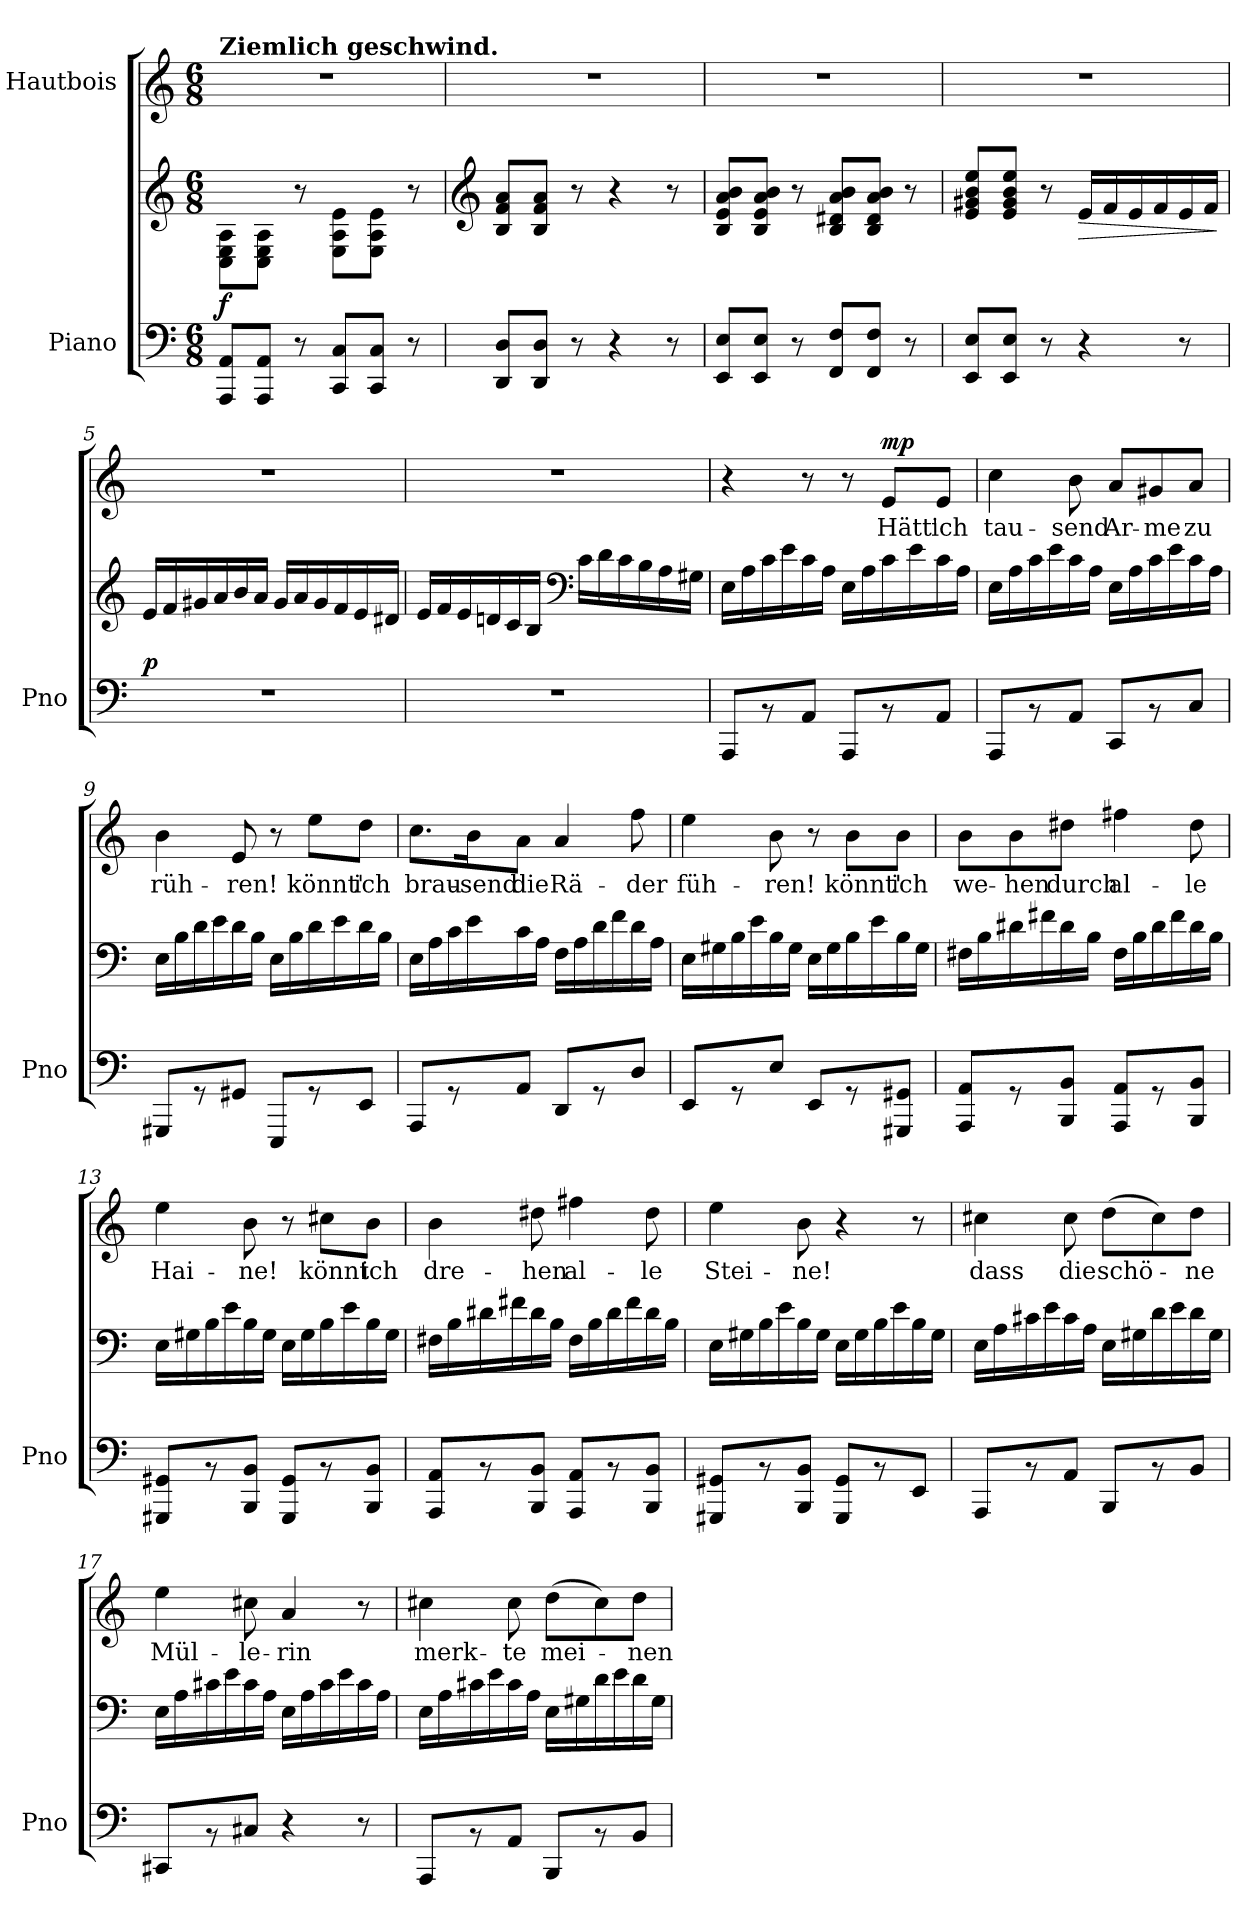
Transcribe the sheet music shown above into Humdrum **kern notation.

**kern	**kern	**dynam	**kern	**text	**dynam
*part2	*part2	*part2	*part1	*part1	*part1
*staff3	*staff2	*staff2/3	*staff1	*staff1	*staff1
*I"Piano	*	*	*I"Hautbois	*	*
*I'Pno	*	*	*	*	*
*clefF4	*clefG2	*	*clefG2	*	*
*k[]	*k[]	*	*k[]	*	*
*M6/8	*M6/8	*	*M6/8	*	*
=1	=1	=1	=1	=1	=1
!	!	!	!LO:TX:a:B:t=Ziemlich geschwind.	!	!
!	!	!LO:DY:a=2	!	!	!
8AAA/ 8AA/L	8C\ 8E\ 8A\L	f	2.r	.	.
8AAA/ 8AA/J	8C\ 8E\ 8A\J	.	.	.	.
8r	8r	.	.	.	.
8CC/ 8C/L	8E\ 8A\ 8e\L	.	.	.	.
8CC/ 8C/J	8E\ 8A\ 8e\J	.	.	.	.
8r	8r	.	.	.	.
=2	=2	=2	=2	=2	=2
*	*clefG2	*	*	*	*
8DD/ 8D/L	8B/ 8f/ 8a/L	.	2.r	.	.
8DD/ 8D/J	8B/ 8f/ 8a/J	.	.	.	.
8r	8r	.	.	.	.
4r	4r	.	.	.	.
8r	8r	.	.	.	.
=3	=3	=3	=3	=3	=3
8EE/ 8E/L	8B/ 8e/ 8a/ 8b/L	.	2.r	.	.
8EE/ 8E/J	8B/ 8e/ 8a/ 8b/J	.	.	.	.
8r	8r	.	.	.	.
8FF/ 8F/L	8B/ 8d#X/ 8a/ 8b/L	.	.	.	.
8FF/ 8F/J	8B/ 8d#/ 8a/ 8b/J	.	.	.	.
8r	8r	.	.	.	.
=4	=4	=4	=4	=4	=4
8EE/ 8E/L	8e/ 8g#X/ 8b/ 8ee/L	.	2.r	.	.
8EE/ 8E/J	8e/ 8g#/ 8b/ 8ee/J	.	.	.	.
8r	8r	.	.	.	.
!	!	!LO:HP:b	!	!	!
4r	16e/LL	>	.	.	.
.	16f/	.	.	.	.
.	16e/	.	.	.	.
.	16f/	.	.	.	.
8r	16e/	.	.	.	.
.	16f/JJ	.	.	.	.
.	.	]	.	.	.
=5	=5	=5	=5	=5	=5
!	!	!LO:DY:a=2	!	!	!
2.r	16e/LL	p	2.r	.	.
.	16f/	.	.	.	.
.	16g#X/	.	.	.	.
.	16a/	.	.	.	.
.	16b/	.	.	.	.
.	16a/JJ	.	.	.	.
.	16g#/LL	.	.	.	.
.	16a/	.	.	.	.
.	16g#/	.	.	.	.
.	16f/	.	.	.	.
.	16e/	.	.	.	.
.	16d#X/JJ	.	.	.	.
!!LO:LB:g=z
=6	=6	=6	=6	=6	=6
2.r	16e/LL	.	2.r	.	.
.	16f/	.	.	.	.
.	16e/	.	.	.	.
.	16dn/	.	.	.	.
.	16c/	.	.	.	.
.	16B/JJ	.	.	.	.
*	*clefF4	*	*	*	*
.	16c\LL	.	.	.	.
.	16d\	.	.	.	.
.	16c\	.	.	.	.
.	16B\	.	.	.	.
.	16A\	.	.	.	.
.	16G#X\JJ	.	.	.	.
=7	=7	=7	=7	=7	=7
8AAA/L	16E\LL	.	4r	.	.
.	16A\	.	.	.	.
8rBB	16c\	.	.	.	.
.	16e\	.	.	.	.
8AA/J	16c\	.	8r	.	.
.	16A\JJ	.	.	.	.
8AAA/L	16E\LL	.	8r	.	.
.	16A\	.	.	.	.
!	!	!	!	!LO:LY:b	!LO:DY:a
8rBB	16c\	.	8e/L	Hätt'	mp
.	16e\	.	.	.	.
!	!	!	!	!LO:LY:b	!
8AA/J	16c\	.	8e/J	ich	.
.	16A\JJ	.	.	.	.
=8	=8	=8	=8	=8	=8
!	!	!	!	!LO:LY:b	!
8AAA/L	16E\LL	.	4cc\	tau-	.
.	16A\	.	.	.	.
8rBB	16c\	.	.	.	.
.	16e\	.	.	.	.
!	!	!	!	!LO:LY:b	!
8AA/J	16c\	.	8b\	-send	.
.	16A\JJ	.	.	.	.
!	!	!	!	!LO:LY:b	!
8CC/L	16E\LL	.	8a/L	Ar-	.
.	16A\	.	.	.	.
!	!	!	!	!LO:LY:b	!
8rBB	16c\	.	8g#X/	-me	.
.	16e\	.	.	.	.
!	!	!	!	!LO:LY:b	!
8C/J	16c\	.	8a/J	zu	.
.	16A\JJ	.	.	.	.
=9	=9	=9	=9	=9	=9
!	!	!	!	!LO:LY:b	!
8GGG#X/L	16E\LL	.	4b\	rüh-	.
.	16B\	.	.	.	.
8rGG	16d\	.	.	.	.
.	16e\	.	.	.	.
!	!	!	!	!LO:LY:b	!
8GG#X/J	16d\	.	8e/	-ren!	.
.	16B\JJ	.	.	.	.
8EEE/L	16E\LL	.	8r	.	.
.	16B\	.	.	.	.
!	!	!	!	!LO:LY:b	!
8rGG	16d\	.	8ee\L	könnt'	.
.	16e\	.	.	.	.
!	!	!	!	!LO:LY:b	!
8EE/J	16d\	.	8dd\J	ich	.
.	16B\JJ	.	.	.	.
!!LO:LB:g=z
=10	=10	=10	=10	=10	=10
!	!	!	!	!LO:LY:b	!
8AAA/L	16E\LL	.	8.cc\L	brau-	.
.	16A\	.	.	.	.
8rGG	16c\	.	.	.	.
!	!	!	!	!LO:LY:b	!
.	16e\	.	16b\K	-send	.
!	!	!	!	!LO:LY:b	!
8AA/J	16c\	.	8a\J	die	.
.	16A\JJ	.	.	.	.
!	!	!	!	!LO:LY:b	!
8DD/L	16F\LL	.	4a/	Rä-	.
.	16A\	.	.	.	.
8rGG	16d\	.	.	.	.
.	16f\	.	.	.	.
!	!	!	!	!LO:LY:b	!
8D/J	16d\	.	8ff\	-der	.
.	16A\JJ	.	.	.	.
=11	=11	=11	=11	=11	=11
!	!	!	!	!LO:LY:b	!
8EE/L	16E\LL	.	4ee\	füh-	.
.	16G#X\	.	.	.	.
8rGG	16B\	.	.	.	.
.	16e\	.	.	.	.
!	!	!	!	!LO:LY:b	!
8E/J	16B\	.	8b\	-ren!	.
.	16G#\JJ	.	.	.	.
8EE/L	16E\LL	.	8r	.	.
.	16G#\	.	.	.	.
!	!	!	!	!LO:LY:b	!
8rGG	16B\	.	8b\L	könnt'	.
.	16e\	.	.	.	.
!	!	!	!	!LO:LY:b	!
8GGG#X/ 8GG#X/J	16B\	.	8b\J	ich	.
.	16G#\JJ	.	.	.	.
=12	=12	=12	=12	=12	=12
!	!	!	!	!LO:LY:b	!
8AAA/ 8AA/L	16F#X\LL	.	8b\L	we-	.
.	16B\	.	.	.	.
!	!	!	!	!LO:LY:b	!
8rGG	16d#X\	.	8b\	-hen	.
.	16f#X\	.	.	.	.
!	!	!	!	!LO:LY:b	!
8BBB/ 8BB/J	16d#\	.	8dd#X\J	durch	.
.	16B\JJ	.	.	.	.
!	!	!	!	!LO:LY:b	!
8AAA/ 8AA/L	16F#\LL	.	4ff#X\	al-	.
.	16B\	.	.	.	.
8rGG	16d#\	.	.	.	.
.	16f#\	.	.	.	.
!	!	!	!	!LO:LY:b	!
8BBB/ 8BB/J	16d#\	.	8dd#\	-le	.
.	16B\JJ	.	.	.	.
=13	=13	=13	=13	=13	=13
!	!	!	!	!LO:LY:b	!
8GGG#X/ 8GG#X/L	16E\LL	.	4ee\	Hai-	.
.	16G#X\	.	.	.	.
8rBB	16B\	.	.	.	.
.	16e\	.	.	.	.
!	!	!	!	!LO:LY:b	!
8BBB/ 8BB/J	16B\	.	8b\	-ne!	.
.	16G#\JJ	.	.	.	.
8GGG#/ 8GG#/L	16E\LL	.	8r	.	.
.	16G#\	.	.	.	.
!	!	!	!	!LO:LY:b	!
8rBB	16B\	.	8cc#X\L	könnt	.
.	16e\	.	.	.	.
!	!	!	!	!LO:LY:b	!
8BBB/ 8BB/J	16B\	.	8b\J	ich	.
.	16G#\JJ	.	.	.	.
!!LO:LB:g=z
=14	=14	=14	=14	=14	=14
!	!	!	!	!LO:LY:b	!
8AAA/ 8AA/L	16F#X\LL	.	4b\	dre-	.
.	16B\	.	.	.	.
8rBB	16d#X\	.	.	.	.
.	16f#X\	.	.	.	.
!	!	!	!	!LO:LY:b	!
8BBB/ 8BB/J	16d#\	.	8dd#X\	-hen	.
.	16B\JJ	.	.	.	.
!	!	!	!	!LO:LY:b	!
8AAA/ 8AA/L	16F#\LL	.	4ff#X\	al-	.
.	16B\	.	.	.	.
8rBB	16d#\	.	.	.	.
.	16f#\	.	.	.	.
!	!	!	!	!LO:LY:b	!
8BBB/ 8BB/J	16d#\	.	8dd#\	-le	.
.	16B\JJ	.	.	.	.
=15	=15	=15	=15	=15	=15
!	!	!	!	!LO:LY:b	!
8GGG#X/ 8GG#X/L	16E\LL	.	4ee\	Stei-	.
.	16G#X\	.	.	.	.
8rBB	16B\	.	.	.	.
.	16e\	.	.	.	.
!	!	!	!	!LO:LY:b	!
8BBB/ 8BB/J	16B\	.	8b\	-ne!	.
.	16G#\JJ	.	.	.	.
8GGG#/ 8GG#/L	16E\LL	.	4r	.	.
.	16G#\	.	.	.	.
8rBB	16B\	.	.	.	.
.	16e\	.	.	.	.
8EE/J	16B\	.	8r	.	.
.	16G#\JJ	.	.	.	.
=16	=16	=16	=16	=16	=16
!	!	!	!	!LO:LY:b	!
8AAA/L	16E\LL	.	4cc#X\	dass	.
.	16A\	.	.	.	.
8rBB	16c#X\	.	.	.	.
.	16e\	.	.	.	.
!	!	!	!	!LO:LY:b	!
8AA/J	16c#\	.	8cc#\	die	.
.	16A\JJ	.	.	.	.
!	!	!	!	!LO:LY:b	!
8BBB/L	16E\LL	.	(>8dd\L	schö-	.
.	16G#X\	.	.	.	.
8rBB	16d\	.	8cc#\)	.	.
.	16e\	.	.	.	.
!	!	!	!	!LO:LY:b	!
8BB/J	16d\	.	8dd\J	-ne	.
.	16G#\JJ	.	.	.	.
=17	=17	=17	=17	=17	=17
!	!	!	!	!LO:LY:b	!
8CC#X/L	16E\LL	.	4ee\	Mül-	.
.	16A\	.	.	.	.
8rBB	16c#X\	.	.	.	.
.	16e\	.	.	.	.
!	!	!	!	!LO:LY:b	!
8C#X/J	16c#\	.	8cc#X\	-le-	.
.	16A\JJ	.	.	.	.
!	!	!	!	!LO:LY:b	!
4r	16E\LL	.	4a/	-rin	.
.	16A\	.	.	.	.
.	16c#\	.	.	.	.
.	16e\	.	.	.	.
8r	16c#\	.	8r	.	.
.	16A\JJ	.	.	.	.
!!LO:PB:g=z
=18	=18	=18	=18	=18	=18
!	!	!	!	!LO:LY:b	!
8AAA/L	16E\LL	.	4cc#X\	merk-	.
.	16A\	.	.	.	.
8rBB	16c#X\	.	.	.	.
.	16e\	.	.	.	.
!	!	!	!	!LO:LY:b	!
8AA/J	16c#\	.	8cc#\	-te	.
.	16A\JJ	.	.	.	.
!	!	!	!	!LO:LY:b	!
8BBB/L	16E\LL	.	(>8dd\L	mei-	.
.	16G#X\	.	.	.	.
8rBB	16d\	.	8cc#\)	.	.
.	16e\	.	.	.	.
!	!	!	!	!LO:LY:b	!
8BB/J	16d\	.	8dd\J	-nen	.
.	16G#\JJ	.	.	.	.
=	=	=	=	=	=
*-	*-	*-	*-	*-	*-
